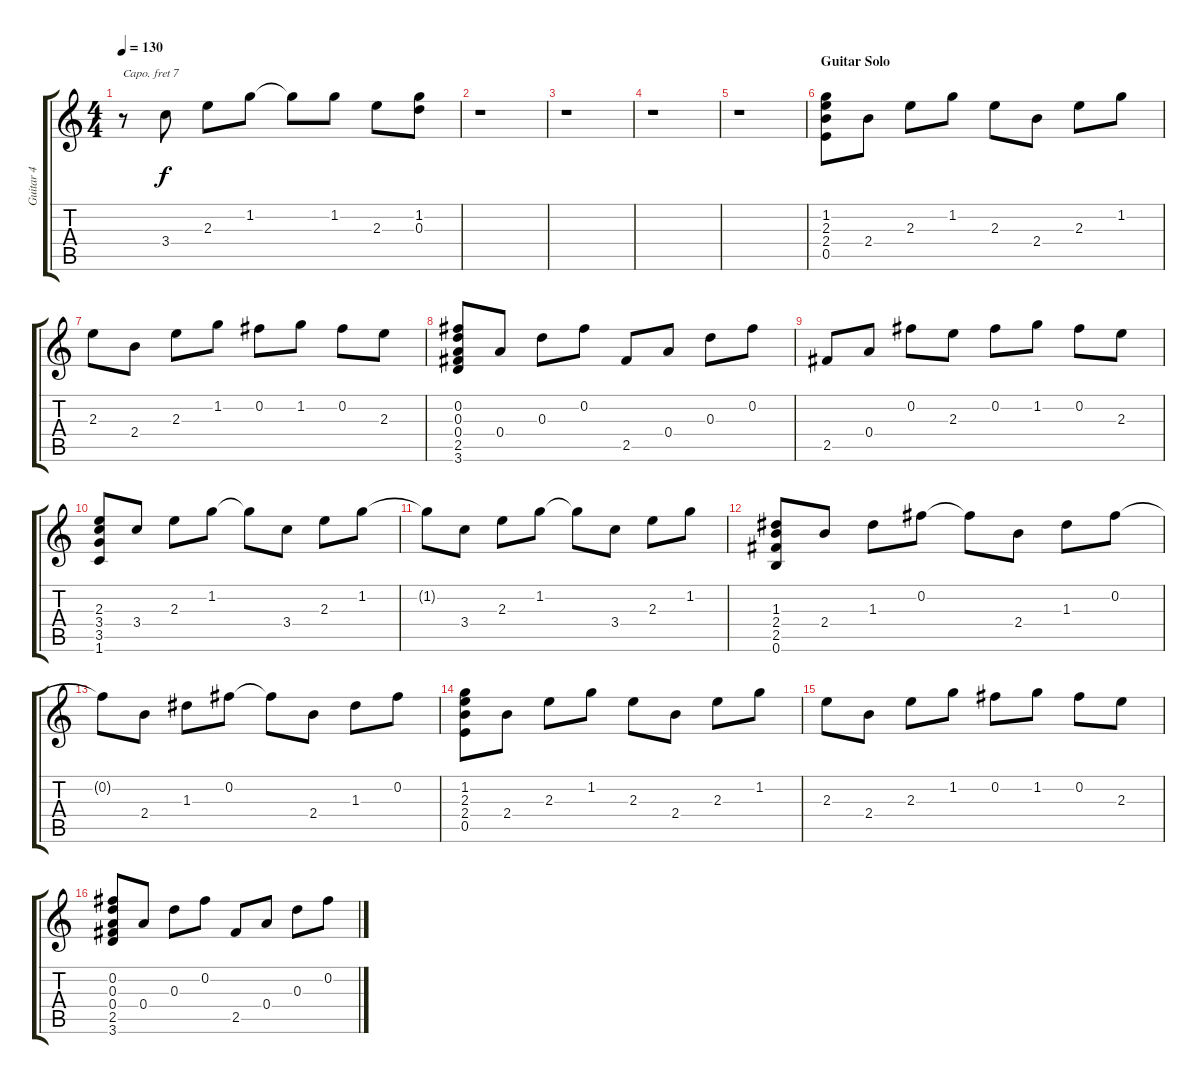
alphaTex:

\track ("Guitar 4" "Guitar 4") {instrument electricguitarclean}
\staff {score tabs}
\capo 7
\tuning (E4 B3 G3 D3 A2 E2) {hide}
\ts (4 4)
\tempo 130
\clef g2
\ks c
r.8{dy f} 3.4.8 2.3.8 1.2.8 1.2{t}.8 1.2.8 2.3.8 (1.2 0.3).8 |
r.1 |
r.1 |
r.1 |
r.1 |
\section ("" "Guitar Solo")
(1.2 2.3 2.4 0.5).8 2.4.8 2.3.8 1.2.8 2.3.8 2.4.8 2.3.8 1.2.8 |
2.3.8 2.4.8 2.3.8 1.2.8 0.2.8 1.2.8 0.2.8 2.3.8 |
(0.2 0.3 0.4 2.5 3.6).8 0.4.8 0.3.8 0.2.8 2.5.8 0.4.8 0.3.8 0.2.8 |
2.5.8 0.4.8 0.2.8 2.3.8 0.2.8 1.2.8 0.2.8 2.3.8 |
(2.3 3.4 3.5 1.6).8 3.4.8 2.3.8 1.2.8 1.2{t}.8 3.4.8 2.3.8 1.2.8 |
1.2{t}.8 3.4.8 2.3.8 1.2.8 1.2{t}.8 3.4.8 2.3.8 1.2.8 |
(1.3 2.4 2.5 0.6).8 2.4.8 1.3.8 0.2.8 0.2{t}.8 2.4.8 1.3.8 0.2.8 |
0.2{t}.8 2.4.8 1.3.8 0.2.8 0.2{t}.8 2.4.8 1.3.8 0.2.8 |
(1.2 2.3 2.4 0.5).8 2.4.8 2.3.8 1.2.8 2.3.8 2.4.8 2.3.8 1.2.8 |
2.3.8 2.4.8 2.3.8 1.2.8 0.2.8 1.2.8 0.2.8 2.3.8 |
(0.2 0.3 0.4 2.5 3.6).8 0.4.8 0.3.8 0.2.8 2.5.8 0.4.8 0.3.8 0.2.8
